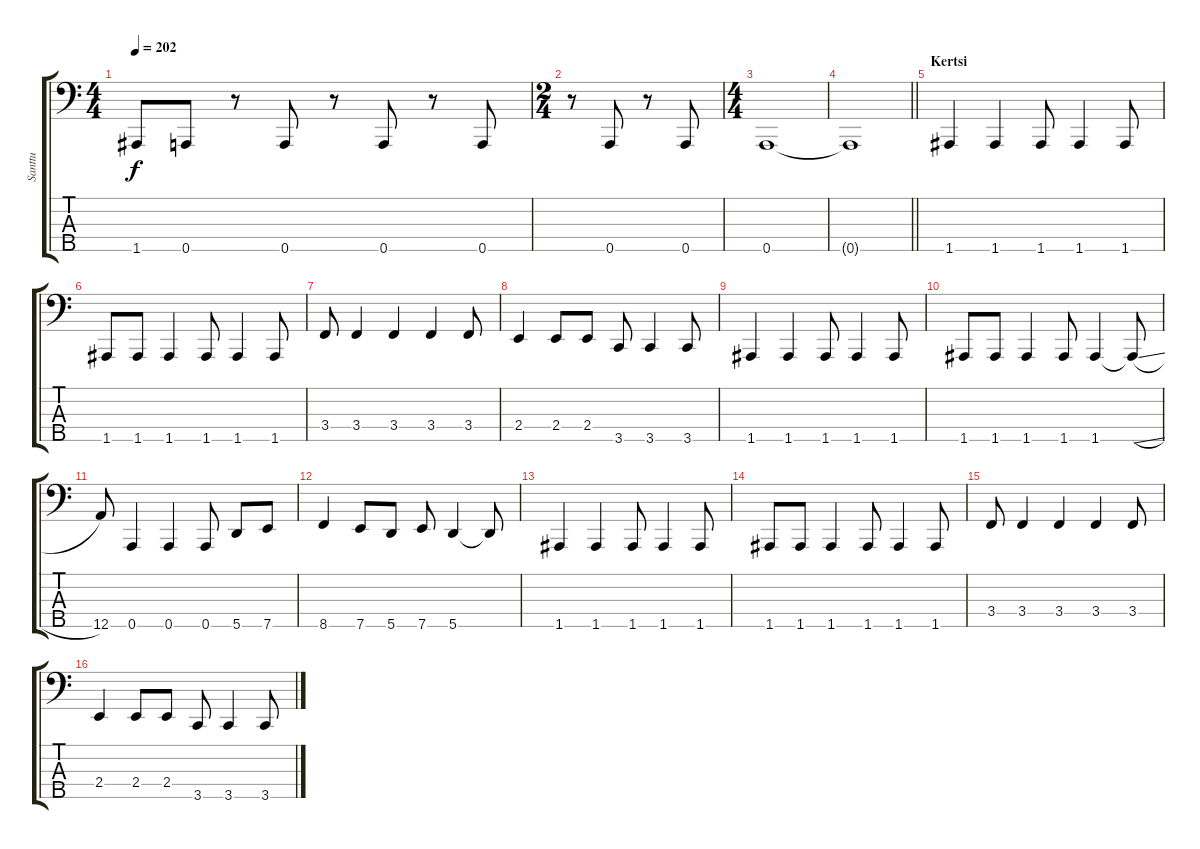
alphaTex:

\track ("Santtu" "Santtu") {instrument electricbasspick}
\staff {score tabs}
\tuning (G2 D2 A1 D1 A0) {hide}
\ts (4 4)
\tempo 202
\clef f4
\ks c
1.5.8{dy f} 0.5.8 r.8 0.5.8 r.8 0.5.8 r.8 0.5.8 |
\ts (2 4)
r.8 0.5.8 r.8 0.5.8 |
\ts (4 4)
0.5.1 |
\barLineRight lightlight
0.5{t}.1 |
\section ("" "Kertsi")
1.5.4 1.5.4 1.5.8 1.5.4 1.5.8 |
1.5.8 1.5.8 1.5.4 1.5.8 1.5.4 1.5.8 |
3.4.8 3.4.4 3.4.4 3.4.4 3.4.8 |
2.4.4 2.4.8 2.4.8 3.5.8 3.5.4 3.5.8 |
1.5.4 1.5.4 1.5.8 1.5.4 1.5.8 |
1.5.8 1.5.8 1.5.4 1.5.8 1.5.4 1.5{sl t}.8 |
12.5.8 0.5.4 0.5.4 0.5.8 5.5.8 7.5.8 |
8.5.4 7.5.8 5.5.8 7.5.8 5.5.4 5.5{t}.8 |
1.5.4 1.5.4 1.5.8 1.5.4 1.5.8 |
1.5.8 1.5.8 1.5.4 1.5.8 1.5.4 1.5.8 |
3.4.8 3.4.4 3.4.4 3.4.4 3.4.8 |
2.4.4 2.4.8 2.4.8 3.5.8 3.5.4 3.5.8
